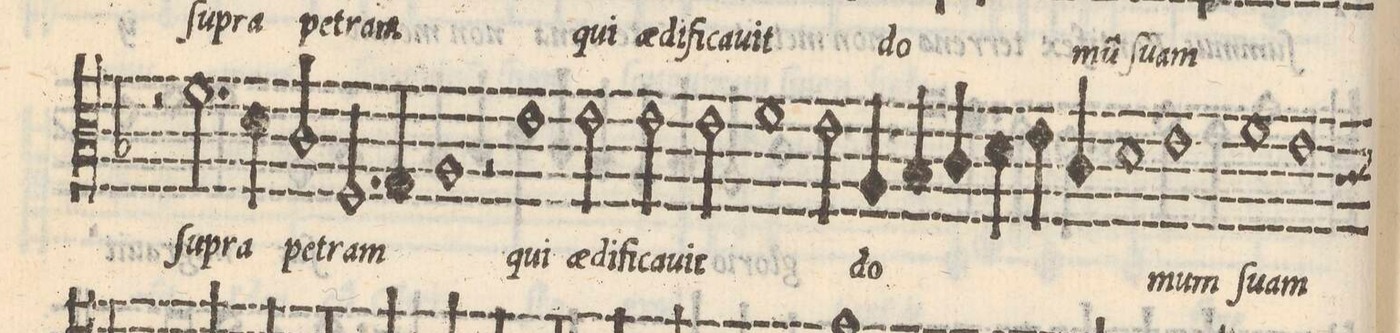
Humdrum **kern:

**kern	**text
*I"ALTVS	*
*clefC3	*
*k[b-]	*
*met(C|)	*
*M2/1	*
2r	.
2.f\	ſu-
4d\	-pra
2c/	pe-
=49-	=49-
2.F/	-tram
4G/	.
1A	.
=50-	=50-
2r	.
1e\	qui
2e\	ae-
=51-	=51-
2e\	-di-
2e\	-fi-
1f	-ca-
=52-	=52-
2e\	-uit
4A/	do-
4B-/	.
4c/	.
4d\	.
4e\	.
4c/	.
=53-	=53-
1d	.
1e	-mum
=54-	=54-
1f	ſu-
1e	-am
*custos:c	*
=55-	=55-
*-	*-
